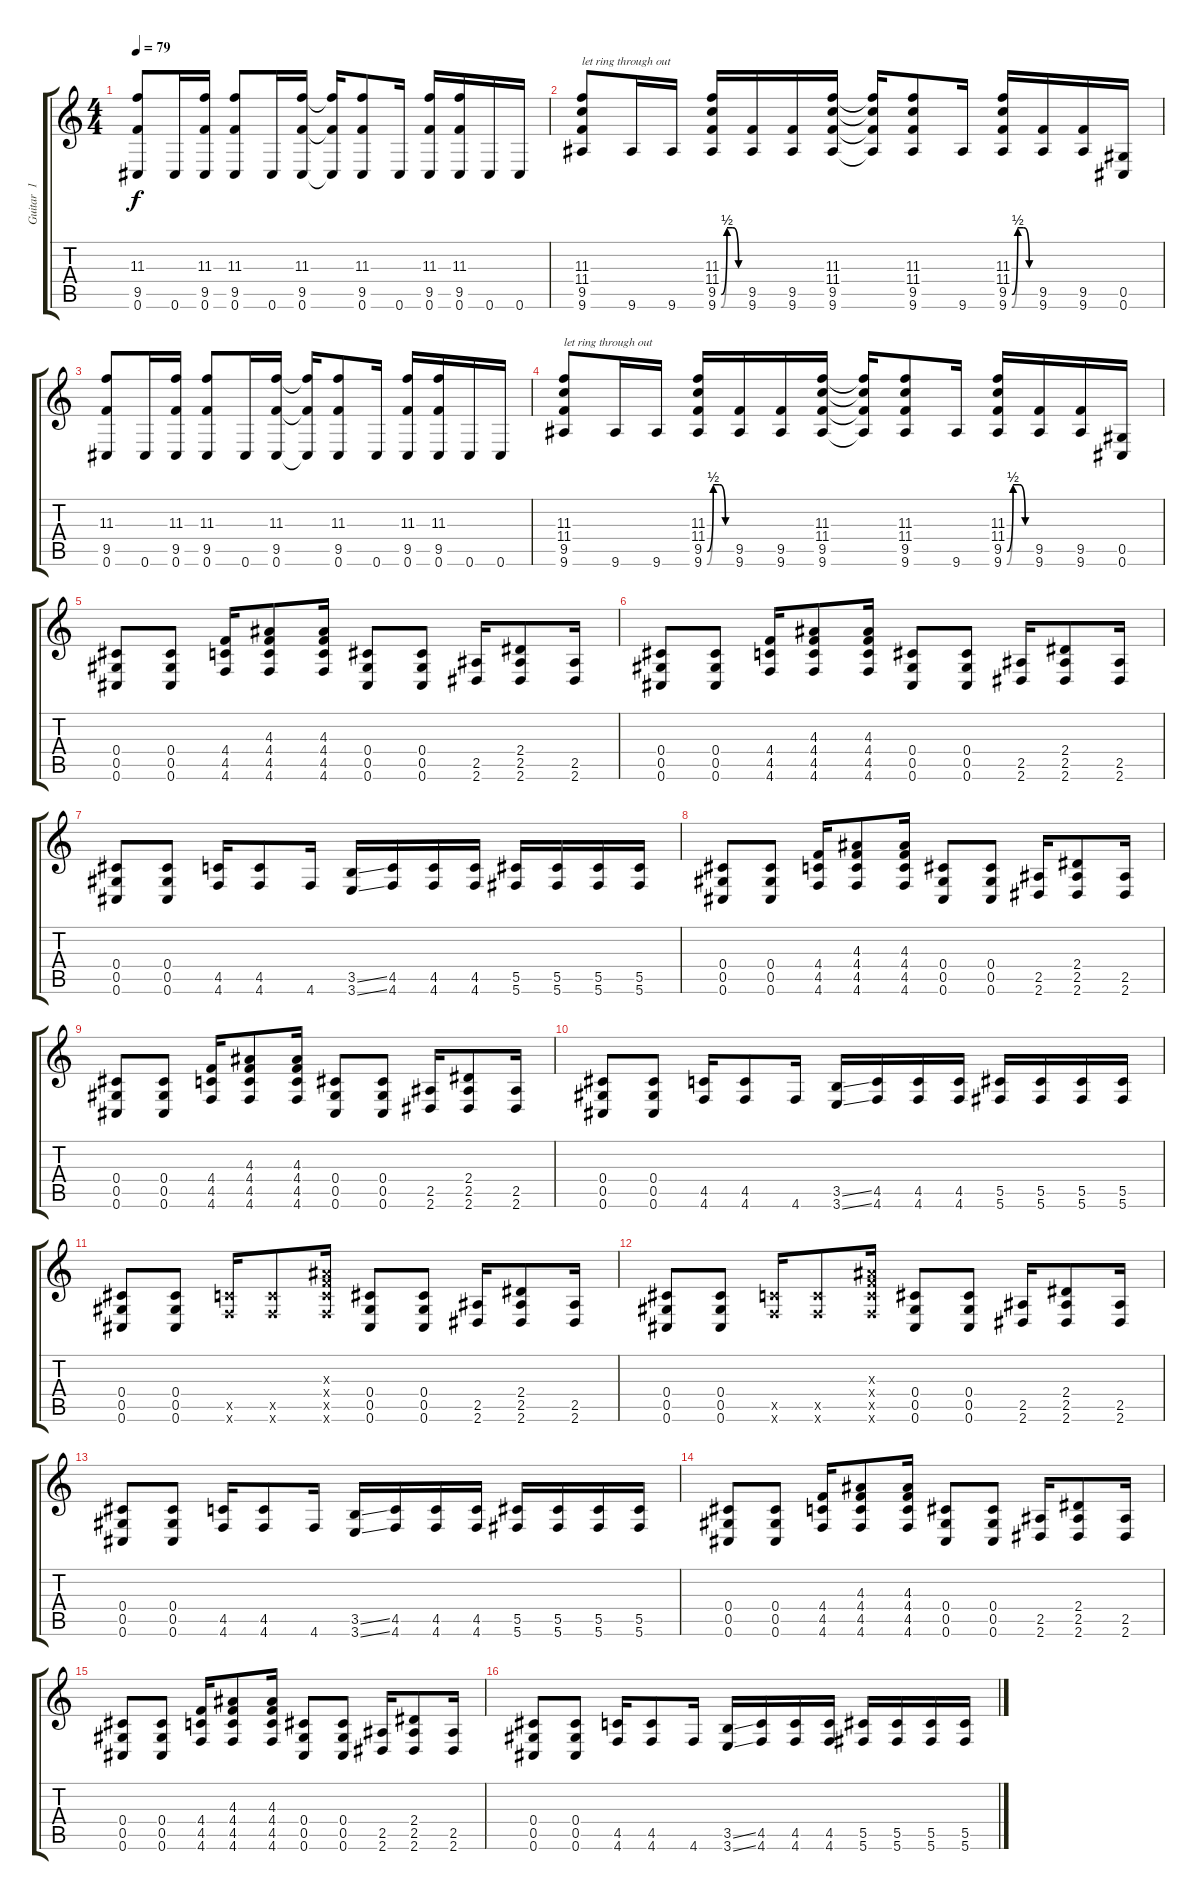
\track ("Guitar  1" "Guitar  1") {instrument distortionguitar}
\staff {score tabs}
\tuning (Eb4 Bb3 Gb3 Db3 Ab2 Db2) {hide}
\ts (4 4)
\tempo 79
\clef g2
\ks c
(11.3 9.5 0.6).8{dy f} 0.6.16 (11.3 9.5 0.6).16 (11.3 9.5 0.6).8 0.6.16 (11.3 9.5 0.6).16 (11.3{t} 9.5{t} 0.6{t}).16 (11.3 9.5 0.6).8 0.6.16 (11.3 9.5 0.6).16 (11.3 9.5 0.6).16 0.6.16 0.6.16 |
(11.3 11.4 9.5 9.6).8{txt "let ring through out"} 9.6.16 9.6.16 (11.3 11.4 9.5{be (custom 0 0 15 2 30 2 45 0 60 0)} 9.6{be (custom 0 0 15 2 30 2 45 0 60 0)}).16 (9.5 9.6).16 (9.5 9.6).16 (11.3 11.4 9.5 9.6).16 (11.3{t} 11.4{t} 9.5{t} 9.6{t}).16 (11.3 11.4 9.5 9.6).8 9.6.16 (11.3 11.4 9.5{be (custom 0 0 15 2 30 2 45 0 60 0)} 9.6{be (custom 0 0 15 2 30 2 45 0 60 0)}).16 (9.5 9.6).16 (9.5 9.6).16 (0.5 0.6).16 |
(11.3 9.5 0.6).8 0.6.16 (11.3 9.5 0.6).16 (11.3 9.5 0.6).8 0.6.16 (11.3 9.5 0.6).16 (11.3{t} 9.5{t} 0.6{t}).16 (11.3 9.5 0.6).8 0.6.16 (11.3 9.5 0.6).16 (11.3 9.5 0.6).16 0.6.16 0.6.16 |
(11.3 11.4 9.5 9.6).8{txt "let ring through out"} 9.6.16 9.6.16 (11.3 11.4 9.5{be (custom 0 0 15 2 30 2 45 0 60 0)} 9.6{be (custom 0 0 15 2 30 2 45 0 60 0)}).16 (9.5 9.6).16 (9.5 9.6).16 (11.3 11.4 9.5 9.6).16 (11.3{t} 11.4{t} 9.5{t} 9.6{t}).16 (11.3 11.4 9.5 9.6).8 9.6.16 (11.3 11.4 9.5{be (custom 0 0 15 2 30 2 45 0 60 0)} 9.6{be (custom 0 0 15 2 30 2 45 0 60 0)}).16 (9.5 9.6).16 (9.5 9.6).16 (0.5 0.6).16 |
(0.4 0.5 0.6).8 (0.4 0.5 0.6).8 (4.4 4.5 4.6).16 (4.3 4.4 4.5 4.6).8 (4.3 4.4 4.5 4.6).16 (0.4 0.5 0.6).8 (0.4 0.5 0.6).8 (2.5 2.6).16 (2.4 2.5 2.6).8 (2.5 2.6).16 |
(0.4 0.5 0.6).8 (0.4 0.5 0.6).8 (4.4 4.5 4.6).16 (4.3 4.4 4.5 4.6).8 (4.3 4.4 4.5 4.6).16 (0.4 0.5 0.6).8 (0.4 0.5 0.6).8 (2.5 2.6).16 (2.4 2.5 2.6).8 (2.5 2.6).16 |
(0.4 0.5 0.6).8 (0.4 0.5 0.6).8 (4.5 4.6).16 (4.5 4.6).8 4.6.16 (3.5{ss} 3.6{ss}).16 (4.5 4.6).16 (4.5 4.6).16 (4.5 4.6).16 (5.5 5.6).16 (5.5 5.6).16 (5.5 5.6).16 (5.5 5.6).16 |
(0.4 0.5 0.6).8 (0.4 0.5 0.6).8 (4.4 4.5 4.6).16 (4.3 4.4 4.5 4.6).8 (4.3 4.4 4.5 4.6).16 (0.4 0.5 0.6).8 (0.4 0.5 0.6).8 (2.5 2.6).16 (2.4 2.5 2.6).8 (2.5 2.6).16 |
(0.4 0.5 0.6).8 (0.4 0.5 0.6).8 (4.4 4.5 4.6).16 (4.3 4.4 4.5 4.6).8 (4.3 4.4 4.5 4.6).16 (0.4 0.5 0.6).8 (0.4 0.5 0.6).8 (2.5 2.6).16 (2.4 2.5 2.6).8 (2.5 2.6).16 |
(0.4 0.5 0.6).8 (0.4 0.5 0.6).8 (4.5 4.6).16 (4.5 4.6).8 4.6.16 (3.5{ss} 3.6{ss}).16 (4.5 4.6).16 (4.5 4.6).16 (4.5 4.6).16 (5.5 5.6).16 (5.5 5.6).16 (5.5 5.6).16 (5.5 5.6).16 |
(0.4 0.5 0.6).8 (0.4 0.5 0.6).8 (4.5{x} 4.6{x}).16 (4.5{x} 4.6{x}).8 (4.3{x} 4.4{x} 4.5{x} 4.6{x}).16 (0.4 0.5 0.6).8 (0.4 0.5 0.6).8 (2.5 2.6).16 (2.4 2.5 2.6).8 (2.5 2.6).16 |
(0.4 0.5 0.6).8 (0.4 0.5 0.6).8 (4.5{x} 4.6{x}).16 (4.5{x} 4.6{x}).8 (4.3{x} 4.4{x} 4.5{x} 4.6{x}).16 (0.4 0.5 0.6).8 (0.4 0.5 0.6).8 (2.5 2.6).16 (2.4 2.5 2.6).8 (2.5 2.6).16 |
(0.4 0.5 0.6).8 (0.4 0.5 0.6).8 (4.5 4.6).16 (4.5 4.6).8 4.6.16 (3.5{ss} 3.6{ss}).16 (4.5 4.6).16 (4.5 4.6).16 (4.5 4.6).16 (5.5 5.6).16 (5.5 5.6).16 (5.5 5.6).16 (5.5 5.6).16 |
(0.4 0.5 0.6).8 (0.4 0.5 0.6).8 (4.4 4.5 4.6).16 (4.3 4.4 4.5 4.6).8 (4.3 4.4 4.5 4.6).16 (0.4 0.5 0.6).8 (0.4 0.5 0.6).8 (2.5 2.6).16 (2.4 2.5 2.6).8 (2.5 2.6).16 |
(0.4 0.5 0.6).8 (0.4 0.5 0.6).8 (4.4 4.5 4.6).16 (4.3 4.4 4.5 4.6).8 (4.3 4.4 4.5 4.6).16 (0.4 0.5 0.6).8 (0.4 0.5 0.6).8 (2.5 2.6).16 (2.4 2.5 2.6).8 (2.5 2.6).16 |
(0.4 0.5 0.6).8 (0.4 0.5 0.6).8 (4.5 4.6).16 (4.5 4.6).8 4.6.16 (3.5{ss} 3.6{ss}).16 (4.5 4.6).16 (4.5 4.6).16 (4.5 4.6).16 (5.5 5.6).16 (5.5 5.6).16 (5.5 5.6).16 (5.5 5.6).16
